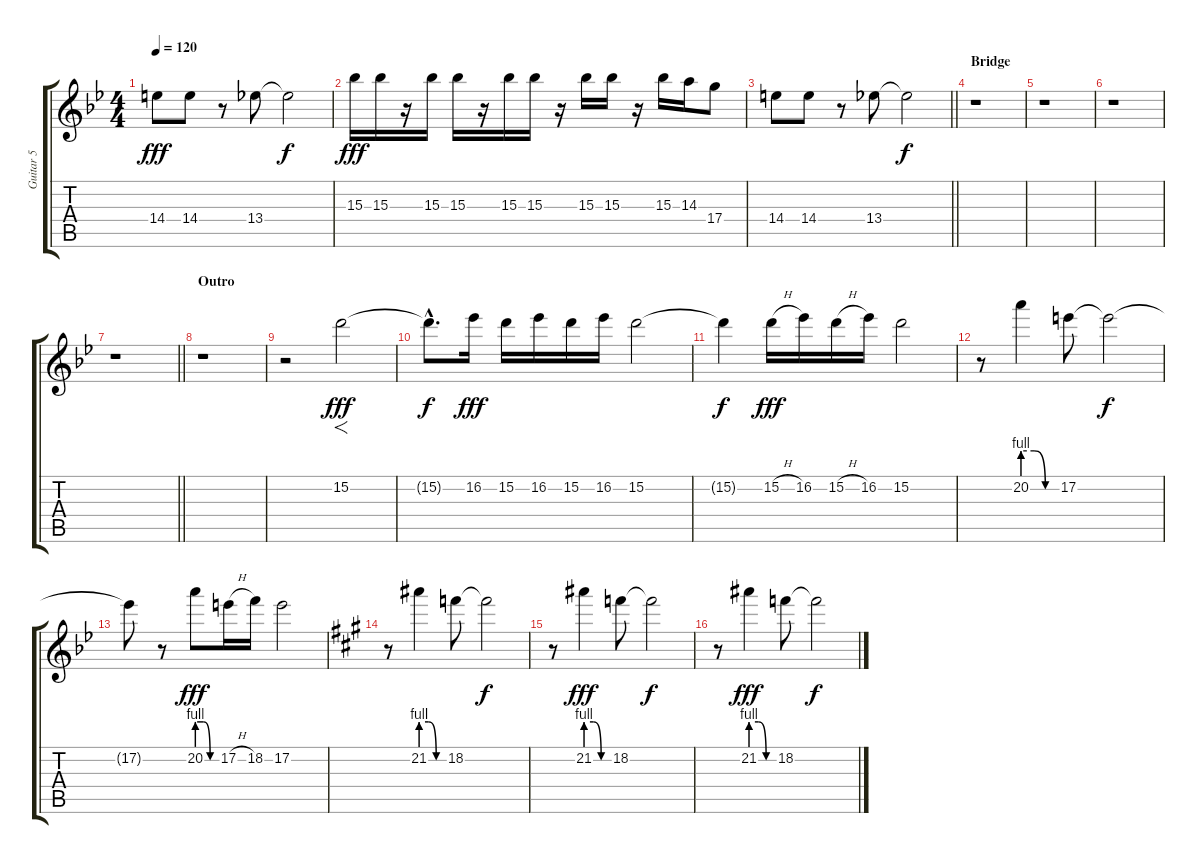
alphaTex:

\track ("Guitar 5" "Guitar 5") {instrument distortionguitar}
\staff {score tabs}
\tuning (E4 B3 G3 D3 A2 E2) {hide}
\ts (4 4)
\tempo 120
\clef g2
\ks bb
14.4.8{dy fff} 14.4.8 r.8 13.4.8 13.4{t}.2{dy f} |
15.3.16{dy fff} 15.3.16 r.16 15.3.16 15.3.16 r.16 15.3.16 15.3.16 r.16 15.3.16 15.3.16 r.16 15.3.16 14.3.16 17.4.8 |
\barLineRight lightlight
14.4.8 14.4.8 r.8 13.4.8 13.4{t}.2{dy f} |
\section ("" "Bridge")
r.1 |
r.1 |
r.1 |
\barLineRight lightlight
r.1 |
\section ("" "Outro")
r.1 |
r.2 15.2.2{f dy fff} |
15.2{hac t}.8{d dy f} 16.2.16{dy fff} 15.2.16 16.2.16 15.2.16 16.2.16 15.2.2 |
15.2{t}.4{dy f} 15.2{h}.16{dy fff} 16.2.16 15.2{h}.16 16.2.16 15.2.2 |
r.8 20.2{be (custom 0 4 20 4 40 0 60 0)}.4 17.2.8 17.2{t}.2{dy f} |
17.2{t}.8 r.8 20.2{be (custom 0 4 20 4 40 0 60 0)}.8{dy fff} 17.2{h}.16 18.2.16 17.2.2 |
\ks a
r.8 21.2{be (custom 0 4 20 4 40 0 60 0)}.4 18.2.8 18.2{t}.2{dy f} |
r.8 21.2{be (custom 0 4 20 4 40 0 60 0)}.4{dy fff} 18.2.8 18.2{t}.2{dy f} |
r.8 21.2{be (custom 0 4 20 4 40 0 60 0)}.4{dy fff} 18.2.8 18.2{t}.2{dy f}
